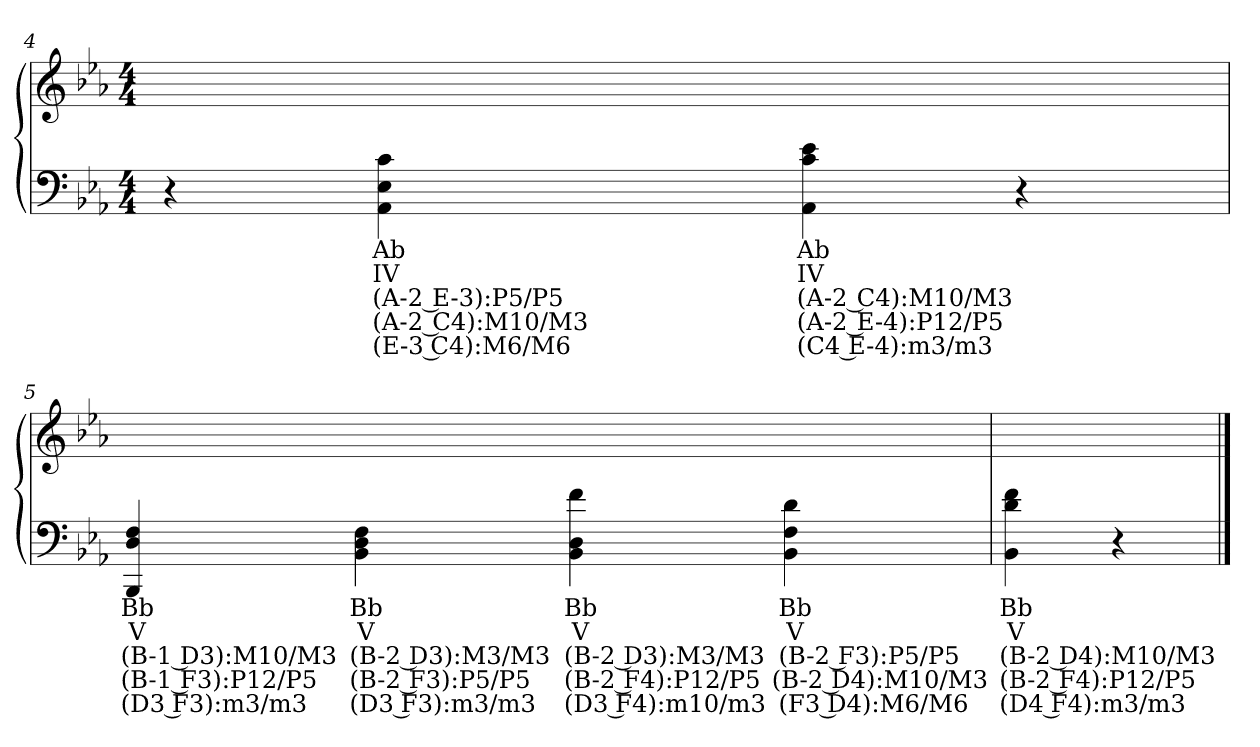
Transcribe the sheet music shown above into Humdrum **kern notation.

**kern	**text	**text	**text	**text	**text	**kern
*part2	*part2	*part2	*part2	*part2	*part2	*part1
*staff2	*staff2	*staff2	*staff2	*staff2	*staff2	*staff1
*clefF4	*	*	*	*	*	*clefG2
*k[b-e-a-]	*	*	*	*	*	*k[b-e-a-]
*E-:	*	*	*	*	*	*E-:
*M4/4	*	*	*	*	*	*M4/4
=4	=4	=4	=4	=4	=4	=4
4r	.	.	.	.	.	1ryy
4AA- 4E- 4c	Ab	IV	(A-2 E-3):P5/P5	(A-2 C4):M10/M3	(E-3 C4):M6/M6	.
4AA- 4c 4e-	Ab	IV	(A-2 C4):M10/M3	(A-2 E-4):P12/P5	(C4 E-4):m3/m3	.
4r	.	.	.	.	.	.
=5	=5	=5	=5	=5	=5	=5
4BBB- 4D 4F	Bb	V	(B-1 D3):M10/M3	(B-1 F3):P12/P5	(D3 F3):m3/m3	1ryy
4BB- 4D 4F	Bb	V	(B-2 D3):M3/M3	(B-2 F3):P5/P5	(D3 F3):m3/m3	.
4BB- 4D 4f	Bb	V	(B-2 D3):M3/M3	(B-2 F4):P12/P5	(D3 F4):m10/m3	.
4BB- 4F 4d	Bb	V	(B-2 F3):P5/P5	(B-2 D4):M10/M3	(F3 D4):M6/M6	.
=6	=6	=6	=6	=6	=6	=6
4BB- 4d 4f	Bb	V	(B-2 D4):M10/M3	(B-2 F4):P12/P5	(D4 F4):m3/m3	2ryy
4r	.	.	.	.	.	.
==	==	==	==	==	==	==
*-	*-	*-	*-	*-	*-	*-
